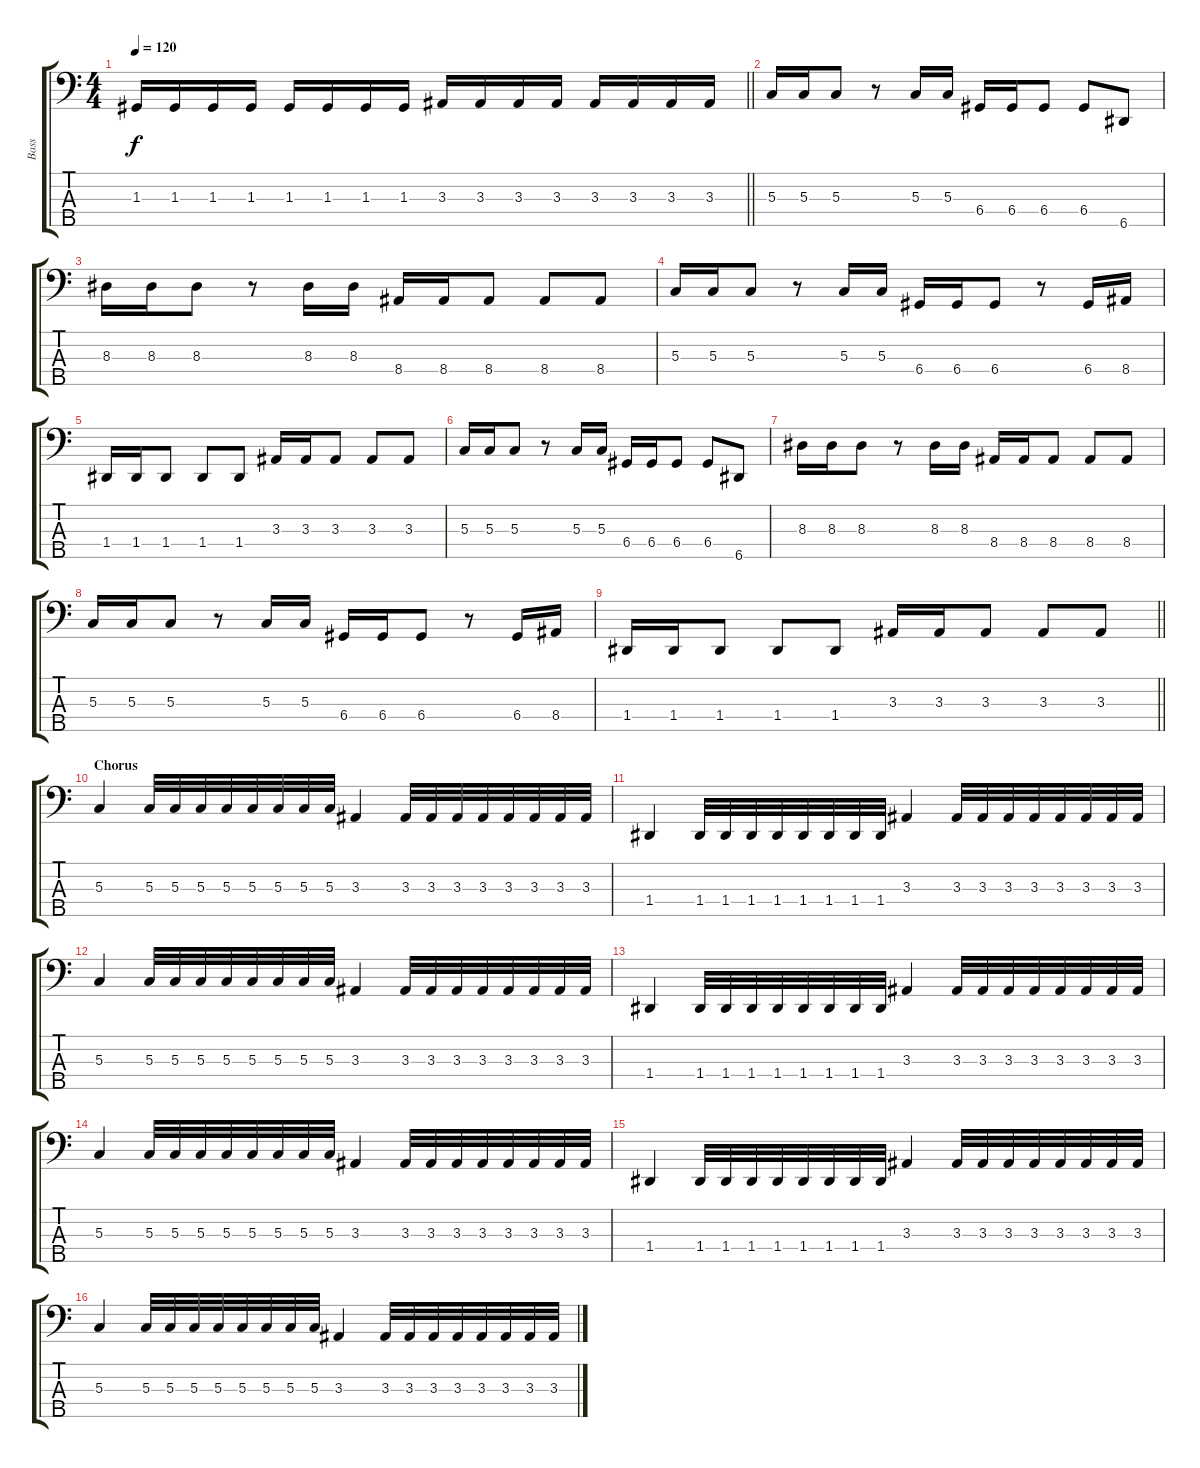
\track ("Bass" "Bass") {instrument electricbasspick}
\staff {score tabs}
\tuning (F2 C2 G1 D1 A0) {hide}
\ts (4 4)
\tempo 120
\clef f4
\barLineRight lightlight
\ks c
1.3.16{dy f} 1.3.16 1.3.16 1.3.16 1.3.16 1.3.16 1.3.16 1.3.16 3.3.16 3.3.16 3.3.16 3.3.16 3.3.16 3.3.16 3.3.16 3.3.16 |
\section ("" "")
5.3.16 5.3.16 5.3.8 r.8 5.3.16 5.3.16 6.4.16 6.4.16 6.4.8 6.4.8 6.5.8 |
8.3.16 8.3.16 8.3.8 r.8 8.3.16 8.3.16 8.4.16 8.4.16 8.4.8 8.4.8 8.4.8 |
5.3.16 5.3.16 5.3.8 r.8 5.3.16 5.3.16 6.4.16 6.4.16 6.4.8 r.8 6.4.16 8.4.16 |
1.4.16 1.4.16 1.4.8 1.4.8 1.4.8 3.3.16 3.3.16 3.3.8 3.3.8 3.3.8 |
5.3.16 5.3.16 5.3.8 r.8 5.3.16 5.3.16 6.4.16 6.4.16 6.4.8 6.4.8 6.5.8 |
8.3.16 8.3.16 8.3.8 r.8 8.3.16 8.3.16 8.4.16 8.4.16 8.4.8 8.4.8 8.4.8 |
5.3.16 5.3.16 5.3.8 r.8 5.3.16 5.3.16 6.4.16 6.4.16 6.4.8 r.8 6.4.16 8.4.16 |
\barLineRight lightlight
1.4.16 1.4.16 1.4.8 1.4.8 1.4.8 3.3.16 3.3.16 3.3.8 3.3.8 3.3.8 |
\section ("" "Chorus")
5.3.4 5.3.32 5.3.32 5.3.32 5.3.32 5.3.32 5.3.32 5.3.32 5.3.32 3.3.4 3.3.32 3.3.32 3.3.32 3.3.32 3.3.32 3.3.32 3.3.32 3.3.32 |
1.4.4 1.4.32 1.4.32 1.4.32 1.4.32 1.4.32 1.4.32 1.4.32 1.4.32 3.3.4 3.3.32 3.3.32 3.3.32 3.3.32 3.3.32 3.3.32 3.3.32 3.3.32 |
5.3.4 5.3.32 5.3.32 5.3.32 5.3.32 5.3.32 5.3.32 5.3.32 5.3.32 3.3.4 3.3.32 3.3.32 3.3.32 3.3.32 3.3.32 3.3.32 3.3.32 3.3.32 |
1.4.4 1.4.32 1.4.32 1.4.32 1.4.32 1.4.32 1.4.32 1.4.32 1.4.32 3.3.4 3.3.32 3.3.32 3.3.32 3.3.32 3.3.32 3.3.32 3.3.32 3.3.32 |
5.3.4 5.3.32 5.3.32 5.3.32 5.3.32 5.3.32 5.3.32 5.3.32 5.3.32 3.3.4 3.3.32 3.3.32 3.3.32 3.3.32 3.3.32 3.3.32 3.3.32 3.3.32 |
1.4.4 1.4.32 1.4.32 1.4.32 1.4.32 1.4.32 1.4.32 1.4.32 1.4.32 3.3.4 3.3.32 3.3.32 3.3.32 3.3.32 3.3.32 3.3.32 3.3.32 3.3.32 |
5.3.4 5.3.32 5.3.32 5.3.32 5.3.32 5.3.32 5.3.32 5.3.32 5.3.32 3.3.4 3.3.32 3.3.32 3.3.32 3.3.32 3.3.32 3.3.32 3.3.32 3.3.32
